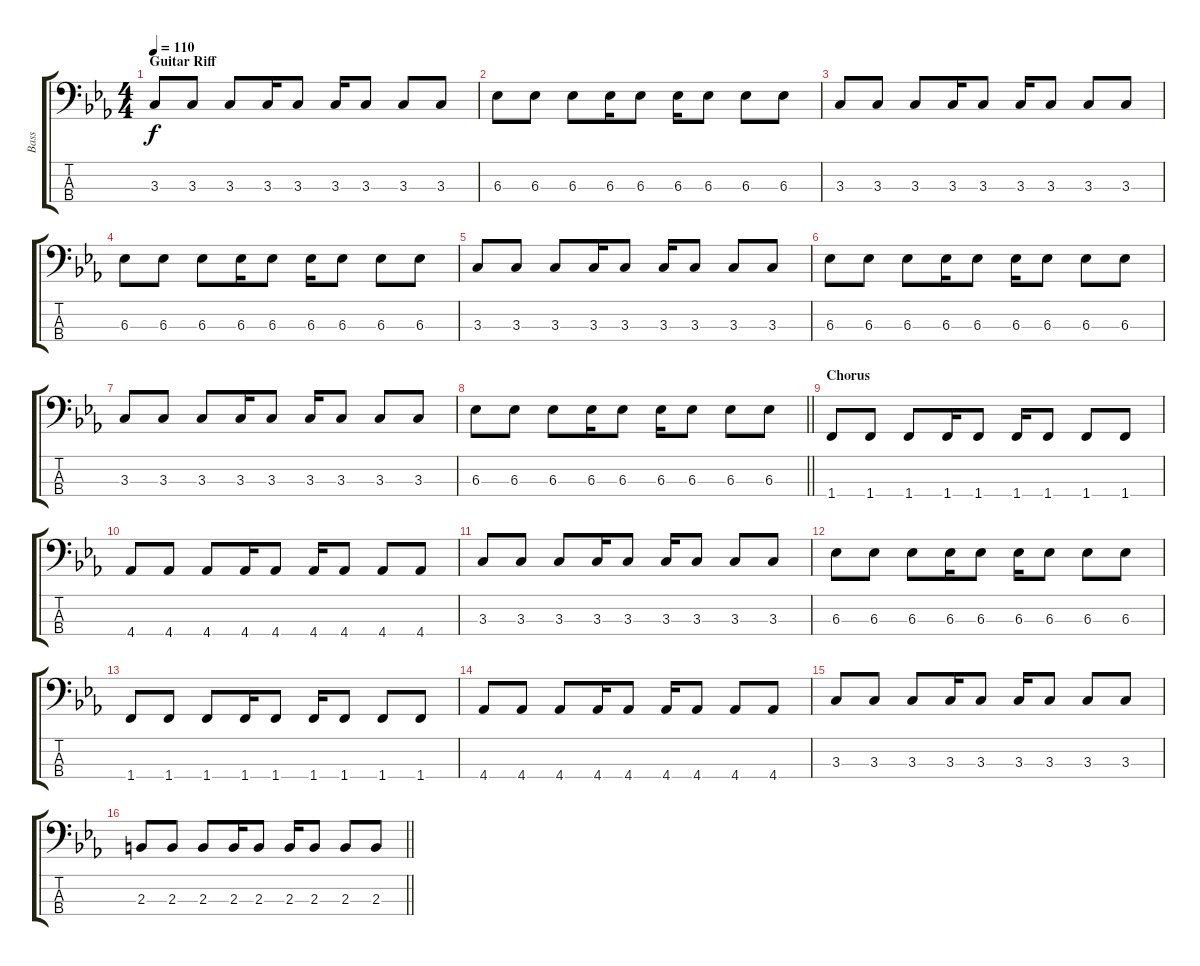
\track ("Bass" "Bass") {instrument acousticbass}
\staff {score tabs}
\tuning (G2 D2 A1 E1) {hide}
\ts (4 4)
\section ("" "Guitar Riff")
\tempo 110
\clef f4
\ks eb
3.3.8{dy f} 3.3.8 3.3.8 3.3.16 3.3.8 3.3.16 3.3.8 3.3.8 3.3.8 |
6.3.8 6.3.8 6.3.8 6.3.16 6.3.8 6.3.16 6.3.8 6.3.8 6.3.8 |
3.3.8 3.3.8 3.3.8 3.3.16 3.3.8 3.3.16 3.3.8 3.3.8 3.3.8 |
6.3.8 6.3.8 6.3.8 6.3.16 6.3.8 6.3.16 6.3.8 6.3.8 6.3.8 |
3.3.8 3.3.8 3.3.8 3.3.16 3.3.8 3.3.16 3.3.8 3.3.8 3.3.8 |
6.3.8 6.3.8 6.3.8 6.3.16 6.3.8 6.3.16 6.3.8 6.3.8 6.3.8 |
3.3.8 3.3.8 3.3.8 3.3.16 3.3.8 3.3.16 3.3.8 3.3.8 3.3.8 |
\barLineRight lightlight
6.3.8 6.3.8 6.3.8 6.3.16 6.3.8 6.3.16 6.3.8 6.3.8 6.3.8 |
\section ("" "Chorus")
1.4.8 1.4.8 1.4.8 1.4.16 1.4.8 1.4.16 1.4.8 1.4.8 1.4.8 |
4.4.8 4.4.8 4.4.8 4.4.16 4.4.8 4.4.16 4.4.8 4.4.8 4.4.8 |
3.3.8 3.3.8 3.3.8 3.3.16 3.3.8 3.3.16 3.3.8 3.3.8 3.3.8 |
6.3.8 6.3.8 6.3.8 6.3.16 6.3.8 6.3.16 6.3.8 6.3.8 6.3.8 |
1.4.8 1.4.8 1.4.8 1.4.16 1.4.8 1.4.16 1.4.8 1.4.8 1.4.8 |
4.4.8 4.4.8 4.4.8 4.4.16 4.4.8 4.4.16 4.4.8 4.4.8 4.4.8 |
3.3.8 3.3.8 3.3.8 3.3.16 3.3.8 3.3.16 3.3.8 3.3.8 3.3.8 |
\barLineRight lightlight
2.3.8 2.3.8 2.3.8 2.3.16 2.3.8 2.3.16 2.3.8 2.3.8 2.3.8
